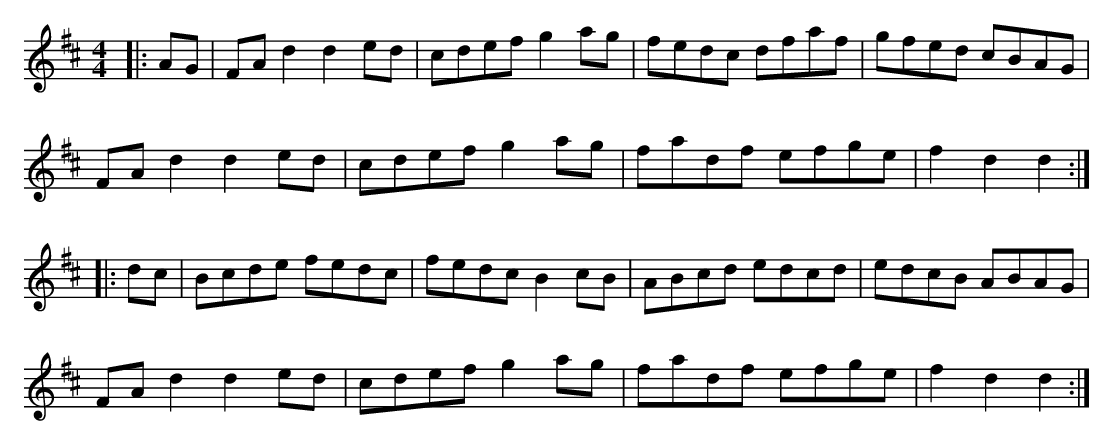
X:1
M:4/4
K:D
|:AG|FAd2 d2ed|cdef g2ag|fedc dfaf|gfed cBAG|
FAd2 d2ed|cdef g2ag|fadf efge|f2d2 d2:|
|:dc|Bcde fedc|fedc B2cB|ABcd edcd|edcB ABAG|
FAd2 d2ed|cdef g2ag|fadf efge|f2d2 d2:|
